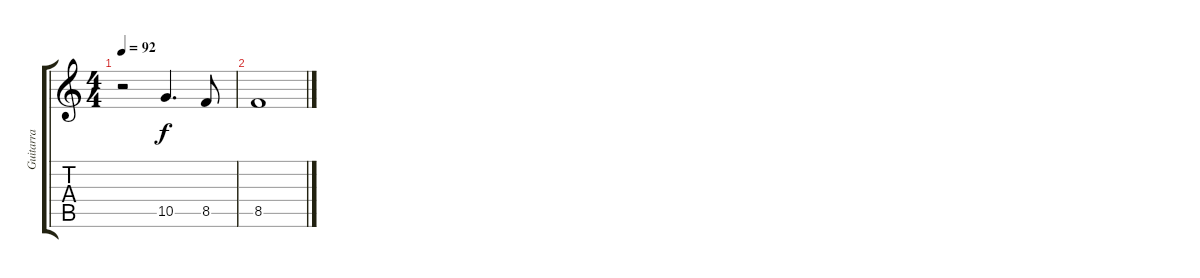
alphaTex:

\track ("Guitarra" "Guitarra") {instrument overdrivenguitar}
\staff {score tabs}
\tuning (E4 B3 G3 D3 A2 E2) {hide}
\ts (4 4)
\tempo 92
\clef g2
\ks c
r.2{dy f} 10.5.4{d} 8.5.8 |
8.5.1
